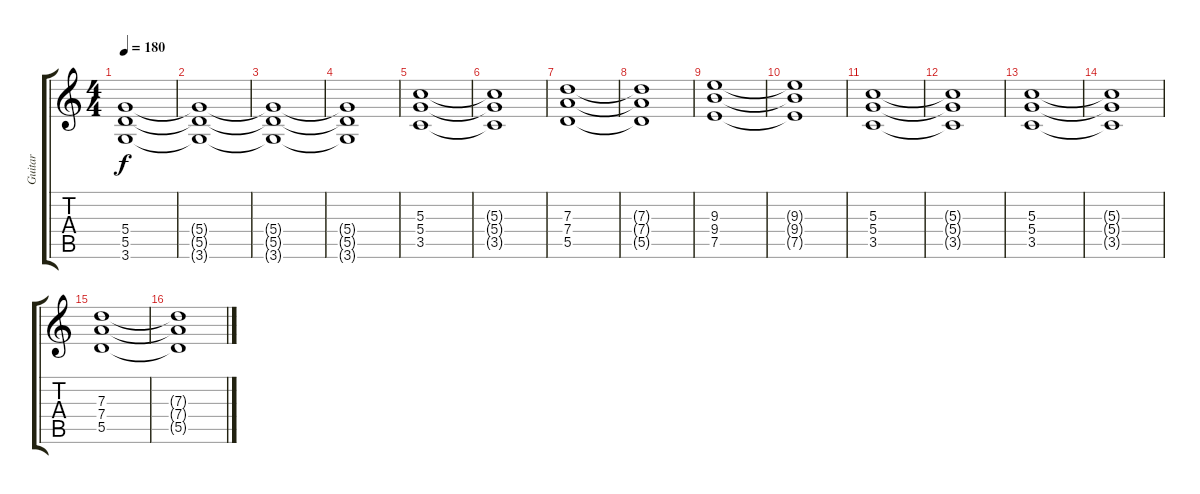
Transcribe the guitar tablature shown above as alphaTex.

\track ("Guitar" "Guitar") {instrument distortionguitar}
\staff {score tabs}
\tuning (E4 B3 G3 D3 A2 E2) {hide}
\ts (4 4)
\tempo 180
\clef g2
\ks c
(5.4 5.5 3.6).1{dy f} |
(5.4{t} 5.5{t} 3.6{t}).1 |
(5.4{t} 5.5{t} 3.6{t}).1 |
(5.4{t} 5.5{t} 3.6{t}).1 |
(5.3 5.4 3.5).1 |
(5.3{t} 5.4{t} 3.5{t}).1 |
(7.3 7.4 5.5).1 |
(7.3{t} 7.4{t} 5.5{t}).1 |
(9.3 9.4 7.5).1 |
(9.3{t} 9.4{t} 7.5{t}).1 |
(5.3 5.4 3.5).1 |
(5.3{t} 5.4{t} 3.5{t}).1 |
(5.3 5.4 3.5).1 |
(5.3{t} 5.4{t} 3.5{t}).1 |
(7.3 7.4 5.5).1 |
(7.3{t} 7.4{t} 5.5{t}).1
